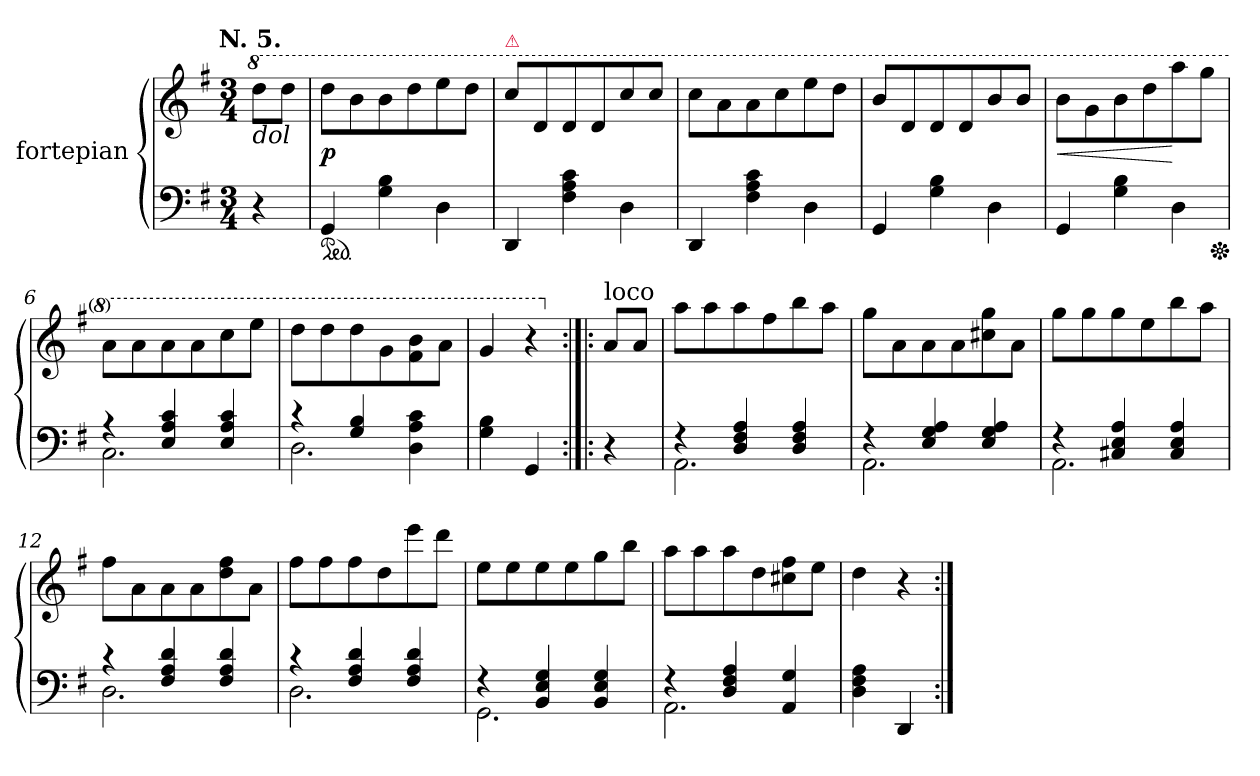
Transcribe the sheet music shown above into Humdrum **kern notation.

**kern	**kern	**dynam
*part2	*part1	*part1
*staff2	*staff1	*staff1
*I"fortepian	*I"fortepian	*
*clefF4	*clefG2	*
*k[f#]	*k[f#]	*
*G:	*G:	*
!!LO:TX:omd:t=N. 5.
*M3/4	*M3/4	*
*	*8va	*
=	=	=
!	!LO:TX:b:i:t=dol	!
4r	8ddd\L	.
.	8ddd\J	.
=1	=1	=1
*ped	*	*
4GG/	8ddd\L	p.
.	8bb\	.
4G\ 4B\	8bb\	.
.	8ddd\	.
4D\	8eee\	.
.	8ddd\J	.
=2	=2	=2
!	!LO:TX:a:color=crimson:t=⚠	!
4DD/	8ccc\L	.
.	8dd/	.
4F#\ 4A\ 4c\	8dd/	.
.	8dd/	.
4D\	8ccc\	.
.	8ccc\J	.
=3	=3	=3
4DD/	8ccc\L	.
.	8aa\	.
4F#\ 4A\ 4c\	8aa\	.
.	8ccc\	.
4D\	8eee\	.
.	8ddd\J	.
=4	=4	=4
4GG/	8bb/L	.
.	8dd/	.
4G\ 4B\	8dd/	.
.	8dd/	.
4D\	8bb/	.
.	8bb/J	.
=5	=5	=5
!	!	!LO:HP:b
4GG/	8bb\L	<
.	8gg\	.
4G\ 4B\	8bb\	.
.	8ddd\	.
4D\	8aaa\	[
.	8ggg\J	.
*Xped	*	*
=6	=6	=6
*^	*	*
4r	2.C\	8aa\L	.
.	.	8aa\	.
4E/ 4A/ 4c/	.	8aa\	.
.	.	8aa\	.
4E/ 4A/ 4c/	.	8ccc\	.
.	.	8eee\J	.
=7	=7	=7	=7
4r	2.D\	8ddd\L	.
.	.	8ddd\	.
4G/ 4B/	.	8ddd\	.
.	.	8gg\	.
4D\ 4A\ 4c\	.	8ff#\ 8bb\	.
.	.	8aa\J	.
*v	*v	*	*
=8	=8	=8
4G\ 4B\	4gg/	.
4GG/	4r	.
=:|!|:	=:|!|:	=:|!|:
*	*X8va	*
!	!LO:TX:a:t=loco	!
4r	8a/L	.
.	8a/J	.
=9	=9	=9
*^	*	*
4r	2.AA\	8aa\L	.
.	.	8aa\	.
4D/ 4F#/ 4A/	.	8aa\	.
.	.	8ff#\	.
4D/ 4F#/ 4A/	.	8bb\	.
.	.	8aa\J	.
=10	=10	=10	=10
4r	2.AA\	8gg\L	.
.	.	8a\	.
4E/ 4G/ 4A/	.	8a\	.
.	.	8a\	.
4E/ 4G/ 4A/	.	8cc#X\ 8gg\	.
.	.	8a\J	.
=11	=11	=11	=11
4r	2.AA\	8gg\L	.
.	.	8gg\	.
4C#X/ 4E/ 4A/	.	8gg\	.
.	.	8ee\	.
4C#/ 4E/ 4A/	.	8bb\	.
.	.	8aa\J	.
=12	=12	=12	=12
4r	2.D\	8ff#\L	.
.	.	8a\	.
4F#/ 4A/ 4d/	.	8a\	.
.	.	8a\	.
4F#/ 4A/ 4d/	.	8dd\ 8ff#\	.
.	.	8a\J	.
=13	=13	=13	=13
4r	2.D\	8ff#\L	.
.	.	8ff#\	.
4F#/ 4A/ 4d/	.	8ff#\	.
.	.	8dd\	.
4F#/ 4A/ 4d/	.	8eee\	.
.	.	8ddd\J	.
=14	=14	=14	=14
4r	2.GG\	8ee\L	.
.	.	8ee\	.
4BB/ 4E/ 4G/	.	8ee\	.
.	.	8ee\	.
4BB/ 4E/ 4G/	.	8gg\	.
.	.	8bb\J	.
=15	=15	=15	=15
4r	2.AA\	8aa\L	.
.	.	8aa\	.
4D/ 4F#/ 4A/	.	8aa\	.
.	.	8dd\	.
4AA/ 4G/	.	8cc#X\ 8ff#\	.
.	.	8ee\J	.
*v	*v	*	*
=16	=16	=16
4D\ 4F#\ 4A\	4dd\	.
4DD/	4r	.
=:|!	=:|!	=:|!
*-	*-	*-
